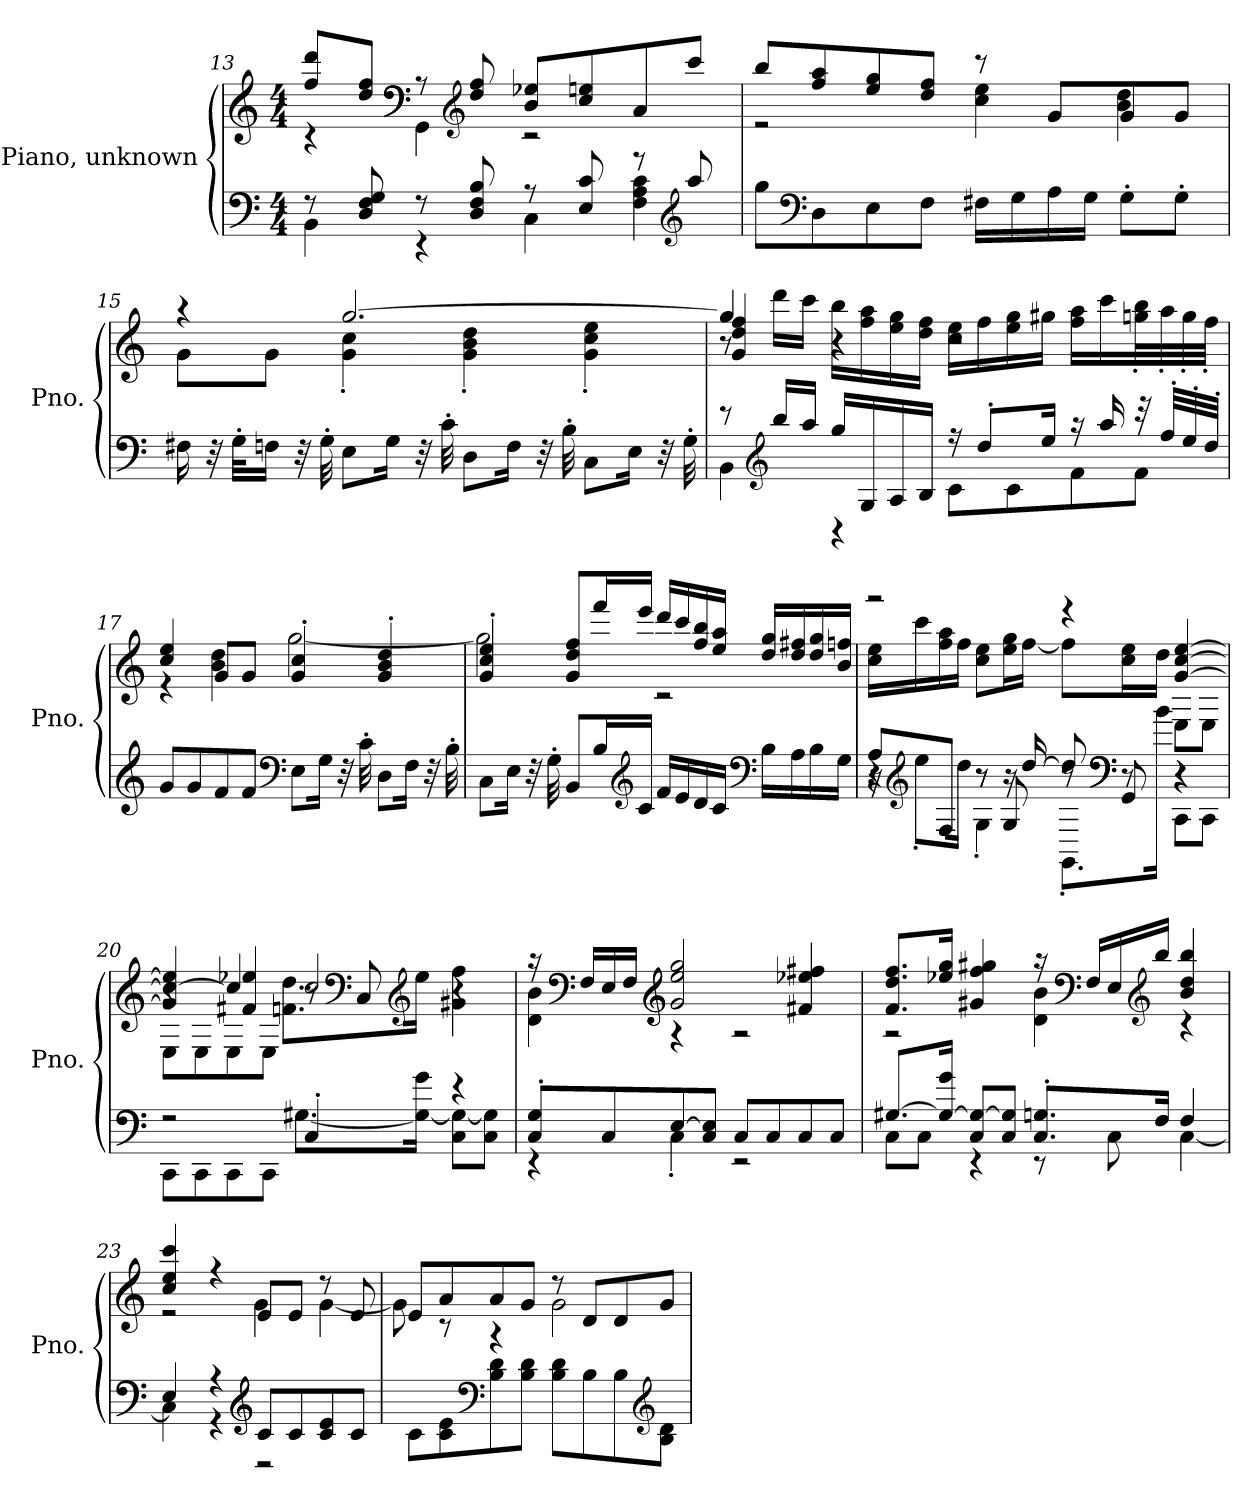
**kern	**kern
*part1	*part1
*staff2	*staff1
*I"Piano, unknown	*
*I'Pno.	*
!!LO:LB:g=z
*clefF4	*clefG2
*k[]	*k[]
*M4/4	*M4/4
=13	=13
*^	*^
8r	4BB\	8ff/ 8ddd/L	4r
8D/ 8F/ 8G/	.	8dd/ 8ff/J	.
*	*	*clefF4	*
8r	4r	8r	4GG\
*	*	*clefG2	*
8D/ 8F/ 8B/	.	8dd/ 8ff/	.
8r	4C\	8b/ 8ee-X/L	2r
8E/ 8c/	.	8cc/ 8een/	.
8r	4F\ 4A\ 4c\	8a/	.
*clefG2	*	*	*
8aa/	.	8ccc/J	.
*v	*v	*	*
=14	=14	=14
8gg\L	8bb/L	2r
*clefF4	*	*
8D\	8ff/ 8aa/	.
8E\	8ee/ 8gg/	.
8F\J	8dd/ 8ff/J	.
16F#X\LL	8r	4cc\ 4ee\
16G\	.	.
16A\	8g/L	.
16G\JJ	.	.
8G'\L	8g/	4b\ 4dd\
8G'\J	8g/J	.
!!LO:LB:g=z	!!
=15	=15	=15
16F#X\	4r	8g\L
32r	.	.
32G'\KLL	.	.
16Fn\JJ	.	8g\J
32r	.	.
32G'\	.	.
8E\L	[2.gg/	4g\' 4cc\'
16G\Jk	.	.
32r	.	.
32c'\	.	.
8D\L	.	4g\' 4b\' 4dd\'
16F\Jk	.	.
32r	.	.
32B'\	.	.
8C\L	.	4g\' 4cc\' 4ee\'
16E\Jk	.	.
32r	.	.
32G'\	.	.
=16	=16	=16
*^	*	*^
8r	4BB\	4gg/]	8r	4g/ 4dd/ 4ff/
*clefG2	*	*	*	*
16bb/LL	.	.	16ddd\LL	.
16aa/JJ	.	.	16ccc\JJ	.
16gg/LL	4r	4r	16bb\LL	4r
16G/	.	.	16ff\ 16aa\	.
16A/	.	.	16ee\ 16gg\	.
16B/JJ	.	.	16dd\ 16ff\JJ	.
16r	8c\L	2r	16cc\ 16ee\LL	2r
8dd'/L	.	.	16ff\	.
.	8c\	.	16ee\ 16gg\	.
16ee/Jk	.	.	16gg#X\JJ	.
16r	8f\	.	16ff\ 16aa\LL	.
16aa/	.	.	16ccc\	.
32r	8f\J	.	32ggn\' 32bb\'L	.
32ff'/LLL	.	.	32aa'\	.
32ee'/	.	.	32gg'\	.
32dd'/JJJ	.	.	32ff'\JJJ	.
*v	*v	*	*	*
*	*	*v	*v
!!LO:PB:g=z
=17	=17	=17
8g/L	4cc/ 4ee/	4r
8g/	.	.
8f/	8g/L	4b\ 4dd\
8f/J	8g/J	.
*clefF4	*	*
8E\L	4g/' 4cc/'	[2gg\
16G\Jk	.	.
32r	.	.
32c'\	.	.
8D\L	4g/' 4b/' 4dd/'	.
16F\Jk	.	.
32r	.	.
32B'\	.	.
=18	=18	=18
8C\L	4g/' 4cc/' 4ee/'	2gg\]
16E\Jk	.	.
32r	.	.
32G'\	.	.
8BB/L	8g/ 8dd/ 8ff/L	.
16B/L	16fff/L	.
*clefG2	*	*
16c/JJ	16eee/JJ	.
16f/LL	16ddd/LL	2r
16e/	16ccc/	.
16d/	16ff/ 16bb/	.
16c/JJ	16ee/ 16aa/JJ	.
*clefF4	*	*
16B\LL	16dd/ 16gg/LL	.
16A\	16dd/ 16ff#X/	.
16B\	16dd/ 16gg/	.
16G\JJ	16b/ 16ffn/JJ	.
!!LO:LB:g=z	!!
=19	=19	=19
*^	*	*
*	*^	*	*
4r	16r	8A/L	2r	16cc\ 16ee\LL
*clefG2	*	*	*	*
.	8ee'\L	.	.	16ccc\
.	.	8F/J	.	16ff\ 16aa\
.	16dd\Jk	.	.	16ff\JJ
8r	4G'\	8r	.	8cc\ 8ee\L
16r	.	8G/	.	16ee\ 16gg\L
[16dd/	.	.	.	[16ff\JJ
8dd/]	8.GG'\L	8r	4r	8ff\L]
*clefF4	*	*	*	*
8r	.	8GG/	.	16cc\ 16ee\L
.	16b\Jk	.	.	16dd\JJ
4r	8CC\L	4r	[4g/ [4cc/ [4ee/	8E\L
.	8CC\J	.	.	8E\J
*	*v	*v	*	*
=20	=20	=20	=20
*	*	*	*^
2r	8CC\L	4g/] 4cc/_ 4ee/]	8E\L	4r
.	8CC\	.	8E\	.
.	8CC\	4cc/]	8E\	4f#X/ 4ee-X/
.	8CC\J	.	8E\J	.
4C'/	[8.G#X\L	2cc/	8.fn\ 8.dd\L	8r
*	*	*clefF4	*	*
.	.	.	.	8C/
*	*	*clefG2	*	*
.	16G#\_ 16g\Jk	.	16ee-\Jk	.
4r	8C\ 8G#\_L	.	4g#X\ 4ff\	4r
.	8C\ 8G#\]J	.	.	.
*	*	*	*v	*v
!!LO:LB:g=z
=21	=21	=21	=21
8C/' 8G/'L	4r	16r	4d\ 4b\
*	*	*clefF4	*
.	.	16F/LL	.
8C/	.	16E/	.
.	.	16F/JJ	.
*	*	*clefG2	*
[8E/	4C'\	2g/ 2ee/ 2gg/	4r
8C/ 8E/]J	.	.	.
8C/L	2r	.	2r
8C/	.	.	.
8C/	.	4f#X/ 4ee-X/ 4ff#X/	.
8C/J	.	.	.
=22	=22	=22	=22
[8.G#X/L	8C\L	8.f/ 8.dd/ 8.ff/L	2r
.	8C\J	.	.
16G#/_ 16g/Jk	.	16ee-X/ 16gg/Jk	.
8C/ 8G#/_L	4r	4g#X/ 4ff/ 4gg#X/	.
8C/ 8G#/]J	.	.	.
8.C/' 8.Gn/'L	8r	16r	4d\ 4b\
*	*	*clefF4	*
.	.	16F/LL	.
.	8C\	16E/	.
*	*	*clefG2	*
16F/Jk	.	16bb/JJ	.
4F/	[4C\	4b/ 4dd/ 4bb/	4r
=23	=23	=23	=23
4E/	4C\]	4cc/ 4ee/ 4ccc/	2r
4r	4r	4r	.
*clefG2	*	*	*
8c/L	2r	8e/L	4g\
8c/	.	8e/J	.
8c/ 8e/	.	8r	[4g\
8c/J	.	8e/	.
*v	*v	*	*
!!LO:LB:g=z	!!
=24	=24	=24
8c\L	8e/L	8g\]
8c\ 8e\	8a/	8r
*clefF4	*	*
8B\ 8d\	8a/	4r
8B\ 8d\J	8g/J	.
8B\ 8d\L	8r	2g\
8B\	8d/L	.
8B\	8d/	.
*clefG2	*	*
8B\ 8d\J	8g/J	.
*	*v	*v
=	=
*-	*-
